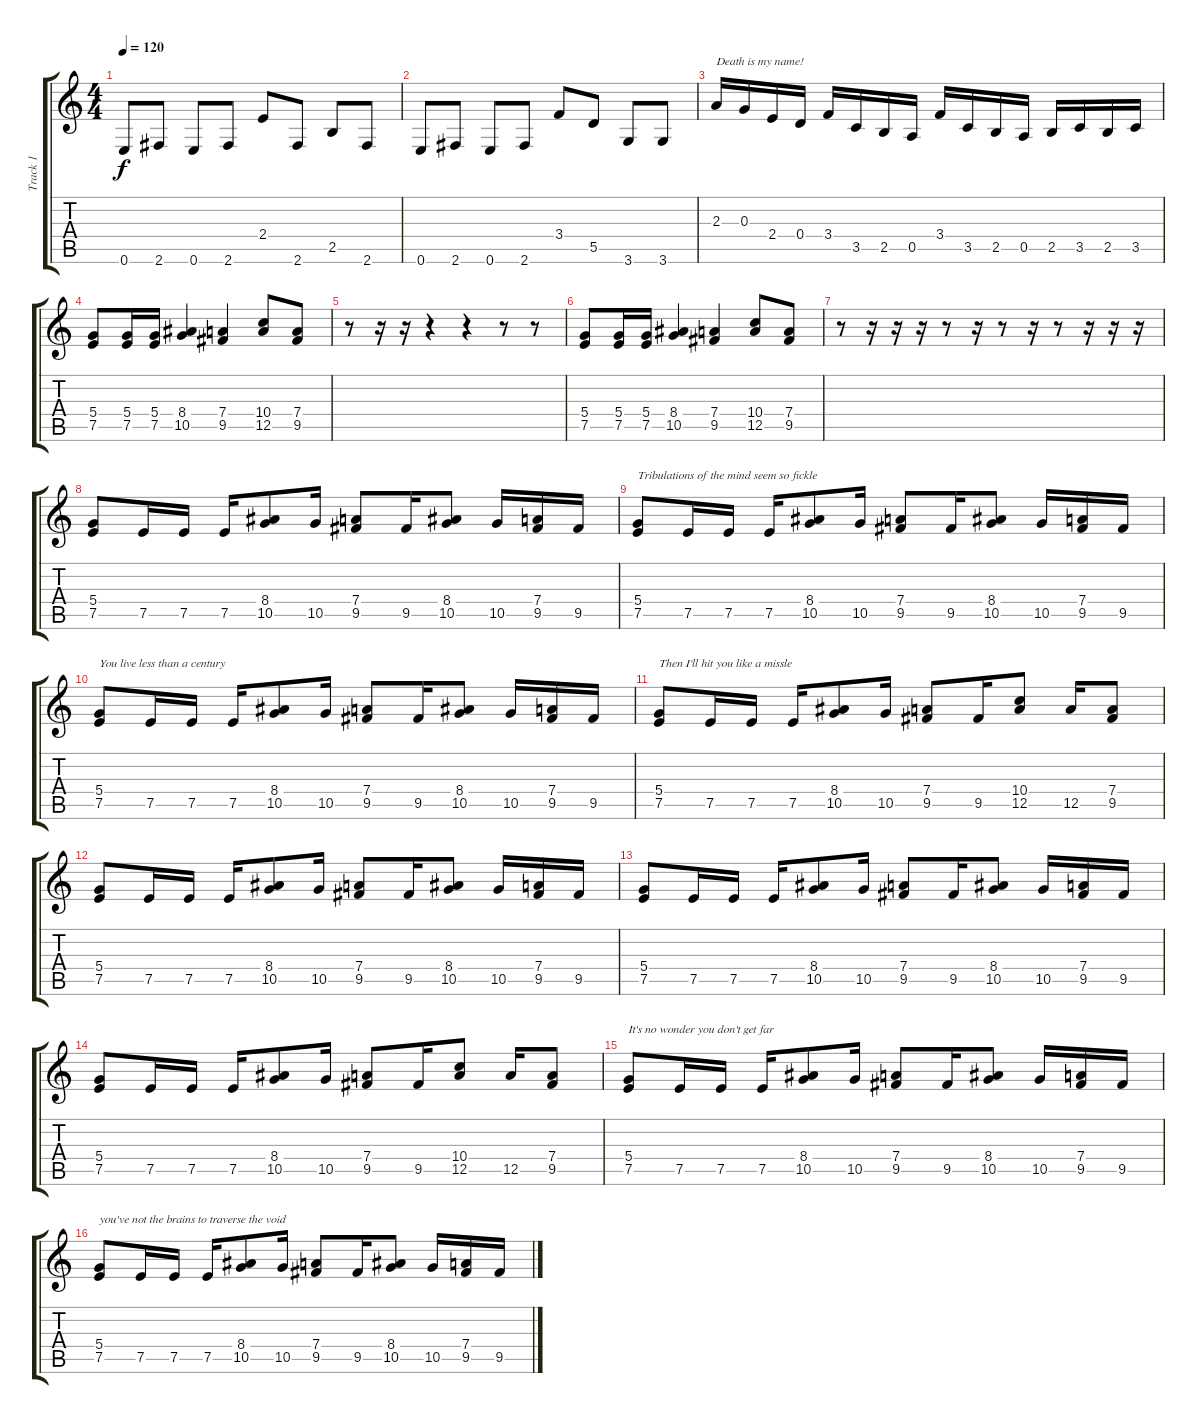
\track ("Track 1" "Track 1") {instrument distortionguitar}
\staff {score tabs}
\tuning (E4 B3 G3 D3 A2 E2) {hide}
\ts (4 4)
\tempo 120
\clef g2
\ks c
0.6.8{dy f} 2.6.8 0.6.8 2.6.8 2.4.8 2.6.8 2.5.8 2.6.8 |
0.6.8 2.6.8 0.6.8 2.6.8 3.4.8 5.5.8 3.6.8 3.6.8 |
2.3.16{txt "Death is my name!"} 0.3.16 2.4.16 0.4.16 3.4.16 3.5.16 2.5.16 0.5.16 3.4.16 3.5.16 2.5.16 0.5.16 2.5.16 3.5.16 2.5.16 3.5.16 |
(5.4 7.5).8 (5.4 7.5).16 (5.4 7.5).16 (8.4 10.5).4 (7.4 9.5).4 (10.4 12.5).8 (7.4 9.5).8 |
r.8 r.16 r.16 r.4 r.4 r.8 r.8 |
(5.4 7.5).8 (5.4 7.5).16 (5.4 7.5).16 (8.4 10.5).4 (7.4 9.5).4 (10.4 12.5).8 (7.4 9.5).8 |
r.8 r.16 r.16 r.16 r.8 r.16 r.8 r.16 r.8 r.16 r.16 r.16 |
(5.4 7.5).8 7.5.16 7.5.16 7.5.16 (8.4 10.5).8 10.5.16 (7.4 9.5).8 9.5.16 (8.4 10.5).8 10.5.16 (7.4 9.5).16 9.5.16 |
(5.4 7.5).8{txt "Tribulations of the mind seem so fickle"} 7.5.16 7.5.16 7.5.16 (8.4 10.5).8 10.5.16 (7.4 9.5).8 9.5.16 (8.4 10.5).8 10.5.16 (7.4 9.5).16 9.5.16 |
(5.4 7.5).8{txt "You live less than a century"} 7.5.16 7.5.16 7.5.16 (8.4 10.5).8 10.5.16 (7.4 9.5).8 9.5.16 (8.4 10.5).8 10.5.16 (7.4 9.5).16 9.5.16 |
(5.4 7.5).8{txt "Then I'll hit you like a missle"} 7.5.16 7.5.16 7.5.16 (8.4 10.5).8 10.5.16 (7.4 9.5).8 9.5.16 (10.4 12.5).8 12.5.16 (7.4 9.5).8 |
(5.4 7.5).8 7.5.16 7.5.16 7.5.16 (8.4 10.5).8 10.5.16 (7.4 9.5).8 9.5.16 (8.4 10.5).8 10.5.16 (7.4 9.5).16 9.5.16 |
(5.4 7.5).8 7.5.16 7.5.16 7.5.16 (8.4 10.5).8 10.5.16 (7.4 9.5).8 9.5.16 (8.4 10.5).8 10.5.16 (7.4 9.5).16 9.5.16 |
(5.4 7.5).8 7.5.16 7.5.16 7.5.16 (8.4 10.5).8 10.5.16 (7.4 9.5).8 9.5.16 (10.4 12.5).8 12.5.16 (7.4 9.5).8 |
(5.4 7.5).8{txt "It's no wonder you don't get far"} 7.5.16 7.5.16 7.5.16 (8.4 10.5).8 10.5.16 (7.4 9.5).8 9.5.16 (8.4 10.5).8 10.5.16 (7.4 9.5).16 9.5.16 |
(5.4 7.5).8{txt "you've not the brains to traverse the void"} 7.5.16 7.5.16 7.5.16 (8.4 10.5).8 10.5.16 (7.4 9.5).8 9.5.16 (8.4 10.5).8 10.5.16 (7.4 9.5).16 9.5.16
